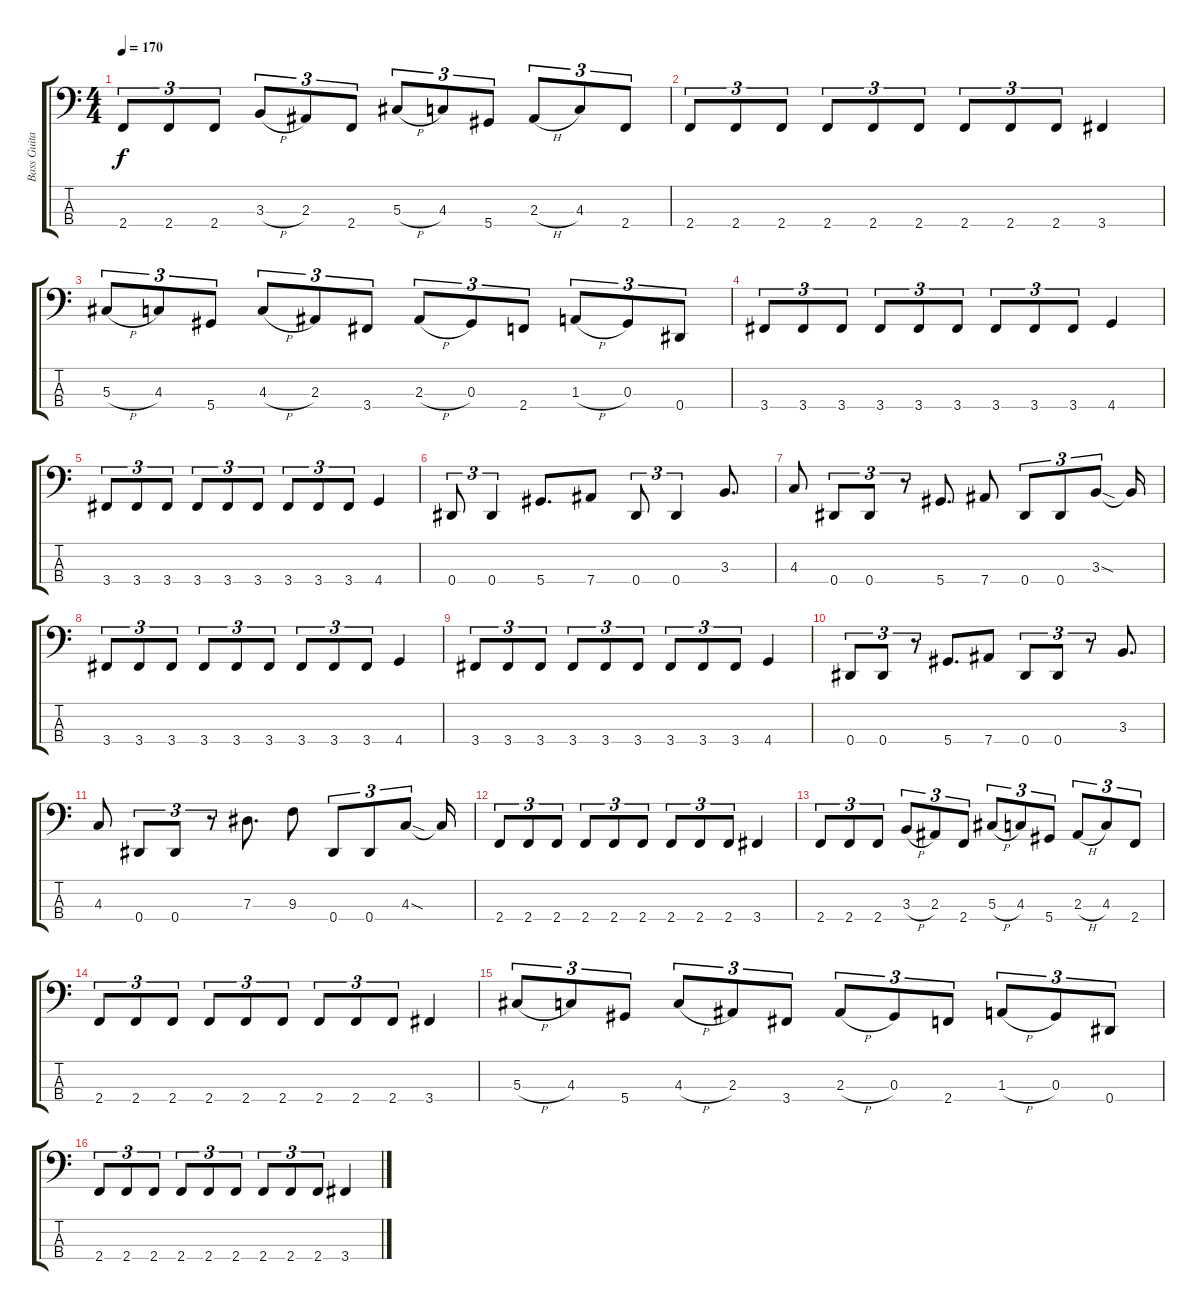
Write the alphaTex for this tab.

\track ("Bass Guitar" "Bass Guita") {instrument electricbasspick}
\staff {score tabs}
\tuning (Gb2 Db2 Ab1 Eb1) {hide}
\ts (4 4)
\tempo 170
\clef f4
\ks c
2.4.8{tu (3 2) dy f} 2.4.8{tu (3 2)} 2.4.8{tu (3 2)} 3.3{h}.8{tu (3 2)} 2.3.8{tu (3 2)} 2.4.8{tu (3 2)} 5.3{h}.8{tu (3 2)} 4.3.8{tu (3 2)} 5.4.8{tu (3 2)} 2.3{h}.8{tu (3 2)} 4.3.8{tu (3 2)} 2.4.8{tu (3 2)} |
2.4.8{tu (3 2)} 2.4.8{tu (3 2)} 2.4.8{tu (3 2)} 2.4.8{tu (3 2)} 2.4.8{tu (3 2)} 2.4.8{tu (3 2)} 2.4.8{tu (3 2)} 2.4.8{tu (3 2)} 2.4.8{tu (3 2)} 3.4.4 |
5.3{h}.8{tu (3 2)} 4.3.8{tu (3 2)} 5.4.8{tu (3 2)} 4.3{h}.8{tu (3 2)} 2.3.8{tu (3 2)} 3.4.8{tu (3 2)} 2.3{h}.8{tu (3 2)} 0.3.8{tu (3 2)} 2.4.8{tu (3 2)} 1.3{h}.8{tu (3 2)} 0.3.8{tu (3 2)} 0.4.8{tu (3 2)} |
3.4.8{tu (3 2)} 3.4.8{tu (3 2)} 3.4.8{tu (3 2)} 3.4.8{tu (3 2)} 3.4.8{tu (3 2)} 3.4.8{tu (3 2)} 3.4.8{tu (3 2)} 3.4.8{tu (3 2)} 3.4.8{tu (3 2)} 4.4.4 |
3.4.8{tu (3 2)} 3.4.8{tu (3 2)} 3.4.8{tu (3 2)} 3.4.8{tu (3 2)} 3.4.8{tu (3 2)} 3.4.8{tu (3 2)} 3.4.8{tu (3 2)} 3.4.8{tu (3 2)} 3.4.8{tu (3 2)} 4.4.4 |
0.4.8{tu (3 2)} 0.4.4{tu (3 2)} 5.4.8{d} 7.4.8 0.4.8{tu (3 2)} 0.4.4{tu (3 2)} 3.3.8{d} |
4.3.8 0.4.8{tu (3 2)} 0.4.8{tu (3 2)} r.8{tu (3 2)} 5.4.8{d} 7.4.8 0.4.8{tu (3 2)} 0.4.8{tu (3 2)} 3.3{sod}.8{tu (3 2)} 3.3{t}.16 |
3.4.8{tu (3 2)} 3.4.8{tu (3 2)} 3.4.8{tu (3 2)} 3.4.8{tu (3 2)} 3.4.8{tu (3 2)} 3.4.8{tu (3 2)} 3.4.8{tu (3 2)} 3.4.8{tu (3 2)} 3.4.8{tu (3 2)} 4.4.4 |
3.4.8{tu (3 2)} 3.4.8{tu (3 2)} 3.4.8{tu (3 2)} 3.4.8{tu (3 2)} 3.4.8{tu (3 2)} 3.4.8{tu (3 2)} 3.4.8{tu (3 2)} 3.4.8{tu (3 2)} 3.4.8{tu (3 2)} 4.4.4 |
0.4.8{tu (3 2)} 0.4.8{tu (3 2)} r.8{tu (3 2)} 5.4.8{d} 7.4.8 0.4.8{tu (3 2)} 0.4.8{tu (3 2)} r.8{tu (3 2)} 3.3.8{d} |
4.3.8 0.4.8{tu (3 2)} 0.4.8{tu (3 2)} r.8{tu (3 2)} 7.3.8{d} 9.3.8 0.4.8{tu (3 2)} 0.4.8{tu (3 2)} 4.3{sod}.8{tu (3 2)} 4.3{t}.16 |
2.4.8{tu (3 2)} 2.4.8{tu (3 2)} 2.4.8{tu (3 2)} 2.4.8{tu (3 2)} 2.4.8{tu (3 2)} 2.4.8{tu (3 2)} 2.4.8{tu (3 2)} 2.4.8{tu (3 2)} 2.4.8{tu (3 2)} 3.4.4 |
2.4.8{tu (3 2)} 2.4.8{tu (3 2)} 2.4.8{tu (3 2)} 3.3{h}.8{tu (3 2)} 2.3.8{tu (3 2)} 2.4.8{tu (3 2)} 5.3{h}.8{tu (3 2)} 4.3.8{tu (3 2)} 5.4.8{tu (3 2)} 2.3{h}.8{tu (3 2)} 4.3.8{tu (3 2)} 2.4.8{tu (3 2)} |
2.4.8{tu (3 2)} 2.4.8{tu (3 2)} 2.4.8{tu (3 2)} 2.4.8{tu (3 2)} 2.4.8{tu (3 2)} 2.4.8{tu (3 2)} 2.4.8{tu (3 2)} 2.4.8{tu (3 2)} 2.4.8{tu (3 2)} 3.4.4 |
5.3{h}.8{tu (3 2)} 4.3.8{tu (3 2)} 5.4.8{tu (3 2)} 4.3{h}.8{tu (3 2)} 2.3.8{tu (3 2)} 3.4.8{tu (3 2)} 2.3{h}.8{tu (3 2)} 0.3.8{tu (3 2)} 2.4.8{tu (3 2)} 1.3{h}.8{tu (3 2)} 0.3.8{tu (3 2)} 0.4.8{tu (3 2)} |
2.4.8{tu (3 2)} 2.4.8{tu (3 2)} 2.4.8{tu (3 2)} 2.4.8{tu (3 2)} 2.4.8{tu (3 2)} 2.4.8{tu (3 2)} 2.4.8{tu (3 2)} 2.4.8{tu (3 2)} 2.4.8{tu (3 2)} 3.4.4
